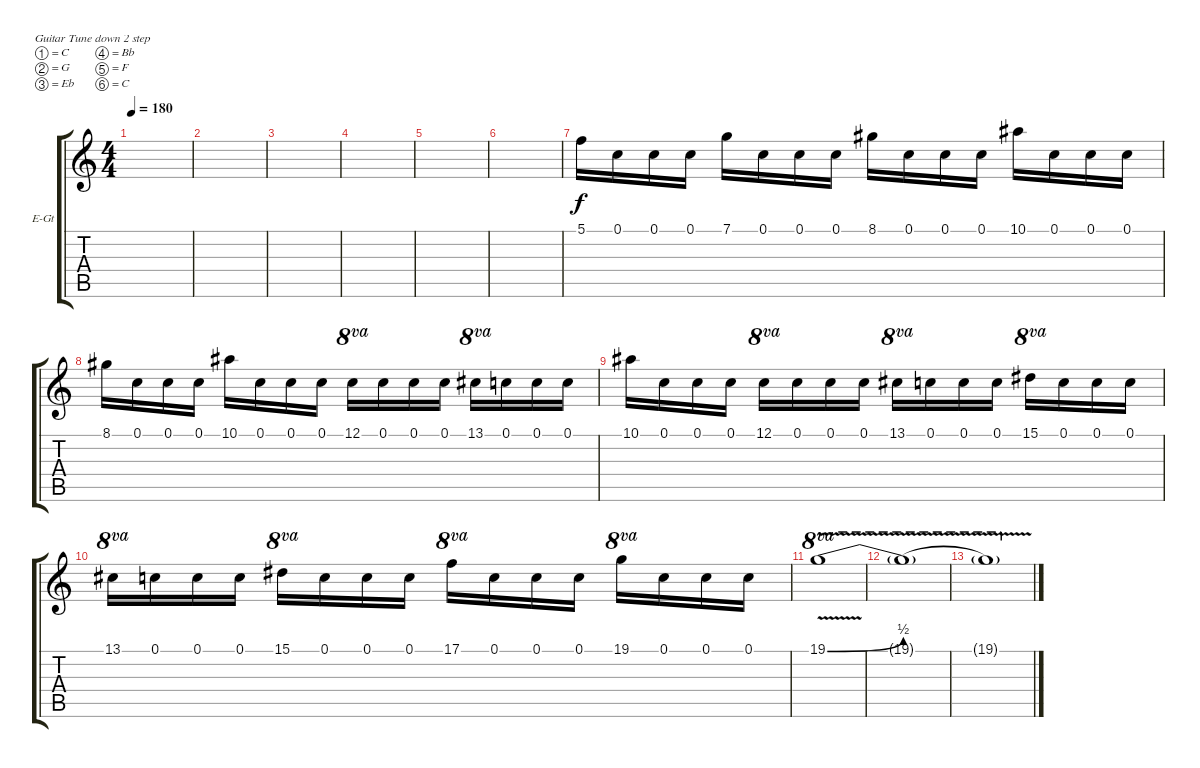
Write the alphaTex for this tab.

\bracketExtendMode groupsimilarinstruments
\firstSystemTrackNameOrientation horizontal
\otherSystemsTrackNameOrientation horizontal
\track ("Gtr2" "E-Gt") {instrument distortionguitar}
\staff {score tabs}
\tuning (C4 G3 Eb3 Bb2 F2 C2)
\ts (4 4)
\tempo 180
\clef g2
\ks c
|
|
|
|
|
|
5.1.16 0.1.16 0.1.16 0.1.16 7.1.16 0.1.16 0.1.16 0.1.16 8.1.16 0.1.16 0.1.16 0.1.16 10.1.16 0.1.16 0.1.16 0.1.16 |
8.1.16 0.1.16 0.1.16 0.1.16 10.1.16 0.1.16 0.1.16 0.1.16 12.1.16{ot 8va} 0.1.16 0.1.16 0.1.16 13.1.16{ot 8va} 0.1.16 0.1.16 0.1.16 |
10.1.16 0.1.16 0.1.16 0.1.16 12.1.16{ot 8va} 0.1.16 0.1.16 0.1.16 13.1.16{ot 8va} 0.1.16 0.1.16 0.1.16 15.1.16{ot 8va} 0.1.16 0.1.16 0.1.16 |
13.1.16{ot 8va} 0.1.16 0.1.16 0.1.16 15.1.16{ot 8va} 0.1.16 0.1.16 0.1.16 17.1.16{ot 8va} 0.1.16 0.1.16 0.1.16 19.1.16{ot 8va} 0.1.16 0.1.16 0.1.16 |
19.1{be (bend 0 0 15 2) v}.1{ot 8va} |
19.1{be (hold 0 0 60 0) v t}.1{ot 8va} |
19.1{be (hold 0 0 60 0) v t}.1{ot 8va}
